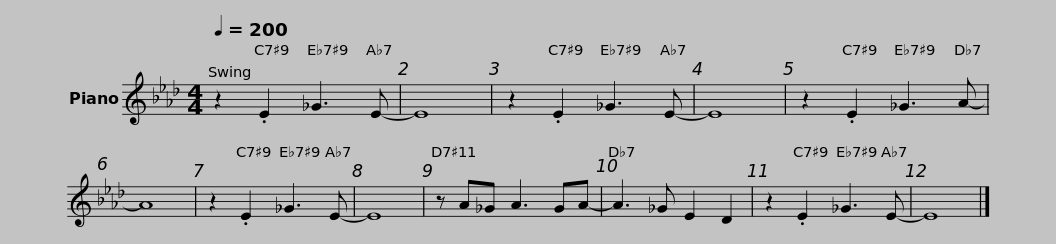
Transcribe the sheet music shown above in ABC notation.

X:1
L:1/8
Q:1/4=200
M:4/4
I:linebreak $
K:Ab
V:1 treble
V:1
 z2 .E2 _G3 E- | E8 | z2 .E2 _G3 E- | E8 |$ z2 .E2 _G3 A- | %5
 A8 | z2 .E2 _G3 E- | E8 |$ z A_G A3 GA- | A3 _G E2 D2 | %10
 z2 .E2 _G3 E- | E8 |] %12
